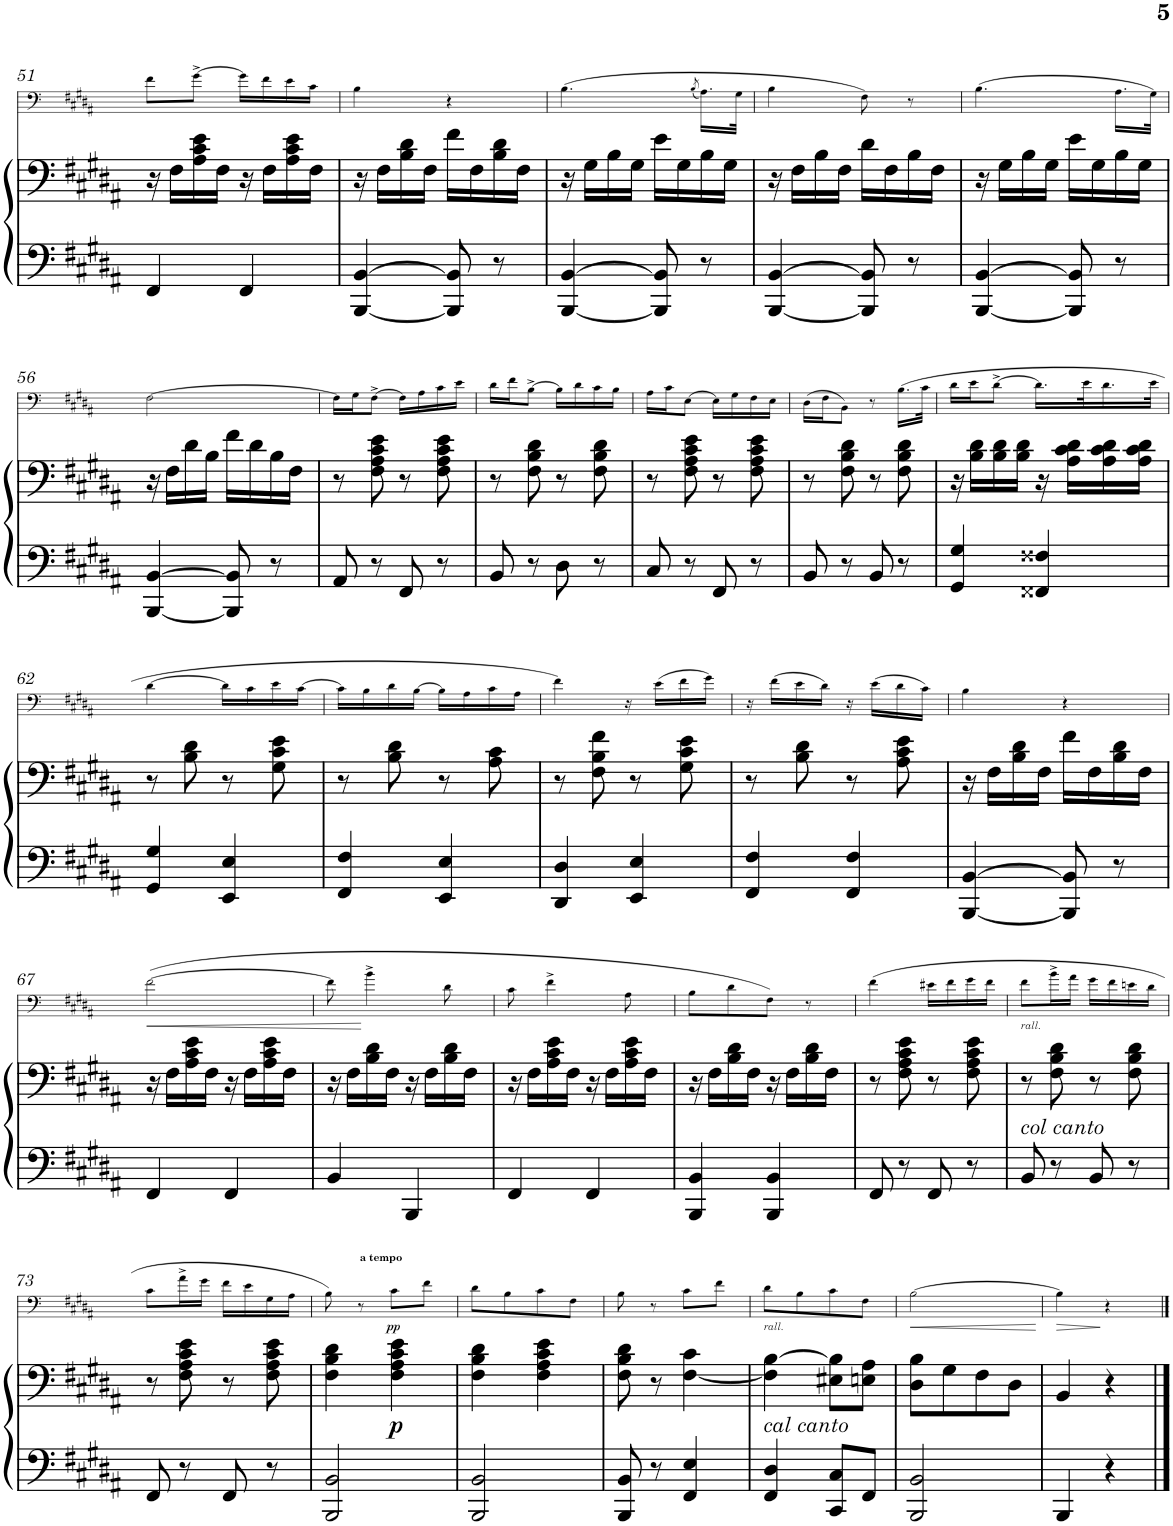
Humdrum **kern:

**kern	**kern	**dynam	**kern	**dynam
*part2	*part2	*part2	*part1	*part1
*staff3	*staff2	*staff2/3	*staff1	*staff1
*I"Piano	*	*	*I"Trombone	*
*I'Pno	*	*	*I'Trb	*
!!LO:PB:g=z
*clefF4	*clefF4	*	*clefF4	*
*k[f#c#g#d#a#]	*k[f#c#g#d#a#]	*	*k[f#c#g#d#a#]	*
*M2/4	*M2/4	*	*M2/4	*
=51	=51	=51	=51	=51
4FF#/	16r	.	8f#\L	.
.	16F#\LL	.	.	.
.	16A#\ 16c#\ 16e\	.	[>8g#^\J	.
.	16F#\JJ	.	.	.
4FF#/	16r	.	16g#\LL]	.
.	16F#\LL	.	16f#\	.
.	16A#\ 16c#\ 16e\	.	16e\	.
.	16F#\JJ	.	16c#\JJ	.
=52	=52	=52	=52	=52
[4BBB/ [4BB/	16r	.	4B\	.
.	16F#\LL	.	.	.
.	16B\ 16d#\	.	.	.
.	16F#\JJ	.	.	.
8BBB/] 8BB/]	16f#\LL	.	4r	.
.	16F#\	.	.	.
8r	16B\ 16d#\	.	.	.
.	16F#\JJ	.	.	.
=53	=53	=53	=53	=53
[4BBB/ [4BB/	16r	.	(>4.B\	.
.	16G#\LL	.	.	.
.	16B\	.	.	.
.	16G#\JJ	.	.	.
8BBB/] 8BB/]	16e\LL	.	.	.
.	16G#\	.	.	.
.	.	.	(8qB/	.
8r	16B\	.	16.A#\LL)	.
.	16G#\JJ	.	.	.
.	.	.	32G#\JJk	.
=54	=54	=54	=54	=54
[4BBB/ [4BB/	16r	.	4B\	.
.	16F#\LL	.	.	.
.	16B\	.	.	.
.	16F#\JJ	.	.	.
8BBB/] 8BB/]	16d#\LL	.	8F#\)	.
.	16F#\	.	.	.
8r	16B\	.	8r	.
.	16F#\JJ	.	.	.
=55	=55	=55	=55	=55
[4BBB/ [4BB/	16r	.	(4.B\	.
.	16G#\LL	.	.	.
.	16B\	.	.	.
.	16G#\JJ	.	.	.
8BBB/] 8BB/]	16e\LL	.	.	.
.	16G#\	.	.	.
8r	16B\	.	16.A#\LL	.
.	16G#\JJ	.	.	.
.	.	.	32G#\JJk)	.
!!LO:LB:g=z
=56	=56	=56	=56	=56
[4BBB/ [4BB/	16r	.	[2F#\	.
.	16F#\LL	.	.	.
.	16d#\	.	.	.
.	16B\JJ	.	.	.
8BBB/] 8BB/]	16f#\LL	.	.	.
.	16d#\	.	.	.
8r	16B\	.	.	.
.	16F#\JJ	.	.	.
=57	=57	=57	=57	=57
8AA#/	8r	.	16F#\LL]	.
.	.	.	16G#\J	.
8r	8F#\ 8A#\ 8c#\ 8e\	.	[>8F#^\J	.
8FF#/	8r	.	16F#\LL]	.
.	.	.	16A#\	.
8r	8F#\ 8A#\ 8c#\ 8e\	.	16c#\	.
.	.	.	16e\JJ	.
=58	=58	=58	=58	=58
8BB/	8r	.	16d#\LL	.
.	.	.	16f#\J	.
8r	8F#\ 8B\ 8d#\	.	[>8B^\J	.
8D#\	8r	.	16B\LL]	.
.	.	.	16d#\	.
8r	8F#\ 8B\ 8d#\	.	16c#\	.
.	.	.	16B\JJ	.
=59	=59	=59	=59	=59
8C#/	8r	.	16A#\LL	.
.	.	.	16c#\J	.
8r	8F#\ 8A#\ 8c#\ 8e\	.	[>8E\J	.
8FF#/	8r	.	16E\LL]	.
.	.	.	16G#\	.
8r	8F#\ 8A#\ 8c#\ 8e\	.	16F#\	.
.	.	.	16E\JJ	.
=60	=60	=60	=60	=60
8BB/	8r	.	(16D#\LL	.
.	.	.	16F#\J	.
8r	8F#\ 8B\ 8d#\	.	8BB\J)	.
8BB/	8r	.	8r	.
8r	8F#\ 8B\ 8d#\	.	(16.B\LL	.
.	.	.	32c#\JJk	.
=61	=61	=61	=61	=61
4GG#/ 4G#/	16r	.	16d#\LL	.
.	16B\ 16d#\LL	.	16e\J	.
.	16B\ 16d#\	.	[>8d#^\J	.
.	16B\ 16d#\JJ	.	.	.
4FF##X/ 4F##X/	16r	.	16.d#\LL]	.
.	16A#\ 16c#\ 16d#\LL	.	.	.
.	.	.	32e\K	.
.	16A#\ 16c#\ 16d#\	.	16.d#\	.
.	16A#\ 16c#\ 16d#\JJ	.	.	.
.	.	.	32e\JJk	.
!!LO:LB:g=z
=62	=62	=62	=62	=62
4GG#/ 4G#/	8r	.	[>4d#\	.
.	8B\ 8d#\	.	.	.
4EE/ 4E/	8r	.	16d#\LL]	.
.	.	.	16c#\	.
.	8G#\ 8c#\ 8e\	.	16e\	.
.	.	.	[>16c#\JJ	.
=63	=63	=63	=63	=63
4FF#/ 4F#/	8r	.	16c#\LL]	.
.	.	.	16B\	.
.	8B\ 8d#\	.	16d#\	.
.	.	.	[>16B\JJ	.
4EE/ 4E/	8r	.	16B\LL]	.
.	.	.	16A#\	.
.	8A#\ 8c#\	.	16c#\	.
.	.	.	16A#\JJ	.
=64	=64	=64	=64	=64
4DD#/ 4D#/	8r	.	4f#\)	.
.	8F#\ 8B\ 8f#\	.	.	.
4EE/ 4E/	8r	.	16r	.
.	.	.	(>16e\LL	.
.	8G#\ 8c#\ 8e\	.	16f#\	.
.	.	.	16g#\JJ)	.
=65	=65	=65	=65	=65
4FF#/ 4F#/	8r	.	16r	.
.	.	.	(>16f#\LL	.
.	8B\ 8d#\	.	16e\	.
.	.	.	16d#\JJ)	.
4FF#/ 4F#/	8r	.	16r	.
.	.	.	(16e\LL	.
.	8A#\ 8c#\ 8e\	.	16d#\	.
.	.	.	16c#\JJ)	.
=66	=66	=66	=66	=66
[4BBB/ [4BB/	16r	.	4B\	.
.	16F#\LL	.	.	.
.	16B\ 16d#\	.	.	.
.	16F#\JJ	.	.	.
8BBB/] 8BB/]	16f#\LL	.	4r	.
.	16F#\	.	.	.
8r	16B\ 16d#\	.	.	.
.	16F#\JJ	.	.	.
!!LO:LB:g=z
=67	=67	=67	=67	=67
!	!	!	!	!LO:HP:b
4FF#/	16r	.	(>[>2f#\	<
.	16F#\LL	.	.	.
.	16A#\ 16c#\ 16e\	.	.	.
.	16F#\JJ	.	.	.
4FF#/	16r	.	.	.
.	16F#\LL	.	.	.
.	16A#\ 16c#\ 16e\	.	.	.
.	16F#\JJ	.	.	.
=68	=68	=68	=68	=68
4BB/	16r	.	8f#\]	.
.	16F#\LL	.	.	.
.	16B\ 16d#\	.	4b^\	[
.	16F#\JJ	.	.	.
4BBB/	16r	.	.	.
.	16F#\LL	.	.	.
.	16B\ 16d#\	.	8d#\	.
.	16F#\JJ	.	.	.
=69	=69	=69	=69	=69
4FF#/	16r	.	8c#\	.
.	16F#\LL	.	.	.
.	16A#\ 16c#\ 16e\	.	4f#^\	.
.	16F#\JJ	.	.	.
4FF#/	16r	.	.	.
.	16F#\LL	.	.	.
.	16A#\ 16c#\ 16e\	.	8A#\	.
.	16F#\JJ	.	.	.
=70	=70	=70	=70	=70
4BBB/ 4BB/	16r	.	8B\L	.
.	16F#\LL	.	.	.
.	16B\ 16d#\	.	8d#\	.
.	16F#\JJ	.	.	.
4BBB/ 4BB/	16r	.	8F#\J)	.
.	16F#\LL	.	.	.
.	16B\ 16d#\	.	8r	.
.	16F#\JJ	.	.	.
=71	=71	=71	=71	=71
8FF#/	8r	.	(4f#\	.
8r	8F#\ 8A#\ 8c#\ 8e\	.	.	.
8FF#/	8r	.	16e#X\LL	.
.	.	.	16f#\	.
8r	8F#\ 8A#\ 8c#\ 8e\	.	16g#\	.
.	.	.	16f#\JJ	.
=72	=72	=72	=72	=72
!	!	!	!LO:TX:b:i:t=rall.	!
!	!LO:TX:b:i:t=col canto	!	!	!
8BB/	8r	.	8f#\L	.
8r	8F#\ 8B\ 8d#\	.	16b^\L	.
.	.	.	16a#\JJ	.
8BB/	8r	.	16g#\LL	.
.	.	.	16f#\	.
8r	8F#\ 8B\ 8d#\	.	16en\	.
.	.	.	16d#\JJ	.
!!LO:LB:g=z
=73	=73	=73	=73	=73
8FF#/	8r	.	8c#\L	.
8r	8F#\ 8A#\ 8c#\ 8e\	.	16a#^\L	.
.	.	.	16g#\JJ	.
8FF#/	8r	.	16f#\LL	.
.	.	.	16e\	.
8r	8F#\ 8A#\ 8c#\ 8e\	.	16G#\	.
.	.	.	16A#\JJ	.
=74	=74	=74	=74	=74
2BBB/ 2BB/	4F#\ 4B\ 4d#\	.	8B\)	.
.	.	.	8r	.
!	!	!	!LO:TX:a:B:t=a tempo	!
!	!	!LO:DY:b	!	!LO:DY:b
.	4F#\ 4A#\ 4c#\ 4e\	p	8c#\L	pp
.	.	.	8f#\J	.
=75	=75	=75	=75	=75
2BBB/ 2BB/	4F#\ 4B\ 4d#\	.	8d#\L	.
.	.	.	8B\	.
.	4F#\ 4A#\ 4c#\ 4e\	.	8c#\	.
.	.	.	8F#\J	.
=76	=76	=76	=76	=76
8BBB/ 8BB/	8F#\ 8B\ 8d#\	.	8B\	.
8r	8r	.	8r	.
4FF#/ 4E/	[4F#\ 4c#\	.	8c#\L	.
.	.	.	8f#\J	.
=77	=77	=77	=77	=77
!	!	!	!LO:TX:b:i:t=rall.	!
!	!LO:TX:b:i:t=cal canto	!	!	!
4FF#/ 4D#/	4F#\] [4B\	.	8d#\L	.
.	.	.	8B\	.
8CC#/ 8C#/L	8E#X\ 8B\]L	.	8c#\	.
8FF#/J	8En\ 8A#\J	.	8F#\J	.
=78	=78	=78	=78	=78
!	!	!	!	!LO:HP:b
2BBB/ 2BB/	8D#\ 8B\L	.	[>2B\	<
.	8G#\	.	.	.
.	8F#\	.	.	.
.	8D#\J	.	.	.
.	.	.	.	[
=79	=79	=79	=79	=79
!	!	!	!	!LO:HP:b
4BBB/	4BB/	.	4B\]	>
4r	4r	.	4r	]
==	==	==	==	==
*-	*-	*-	*-	*-
